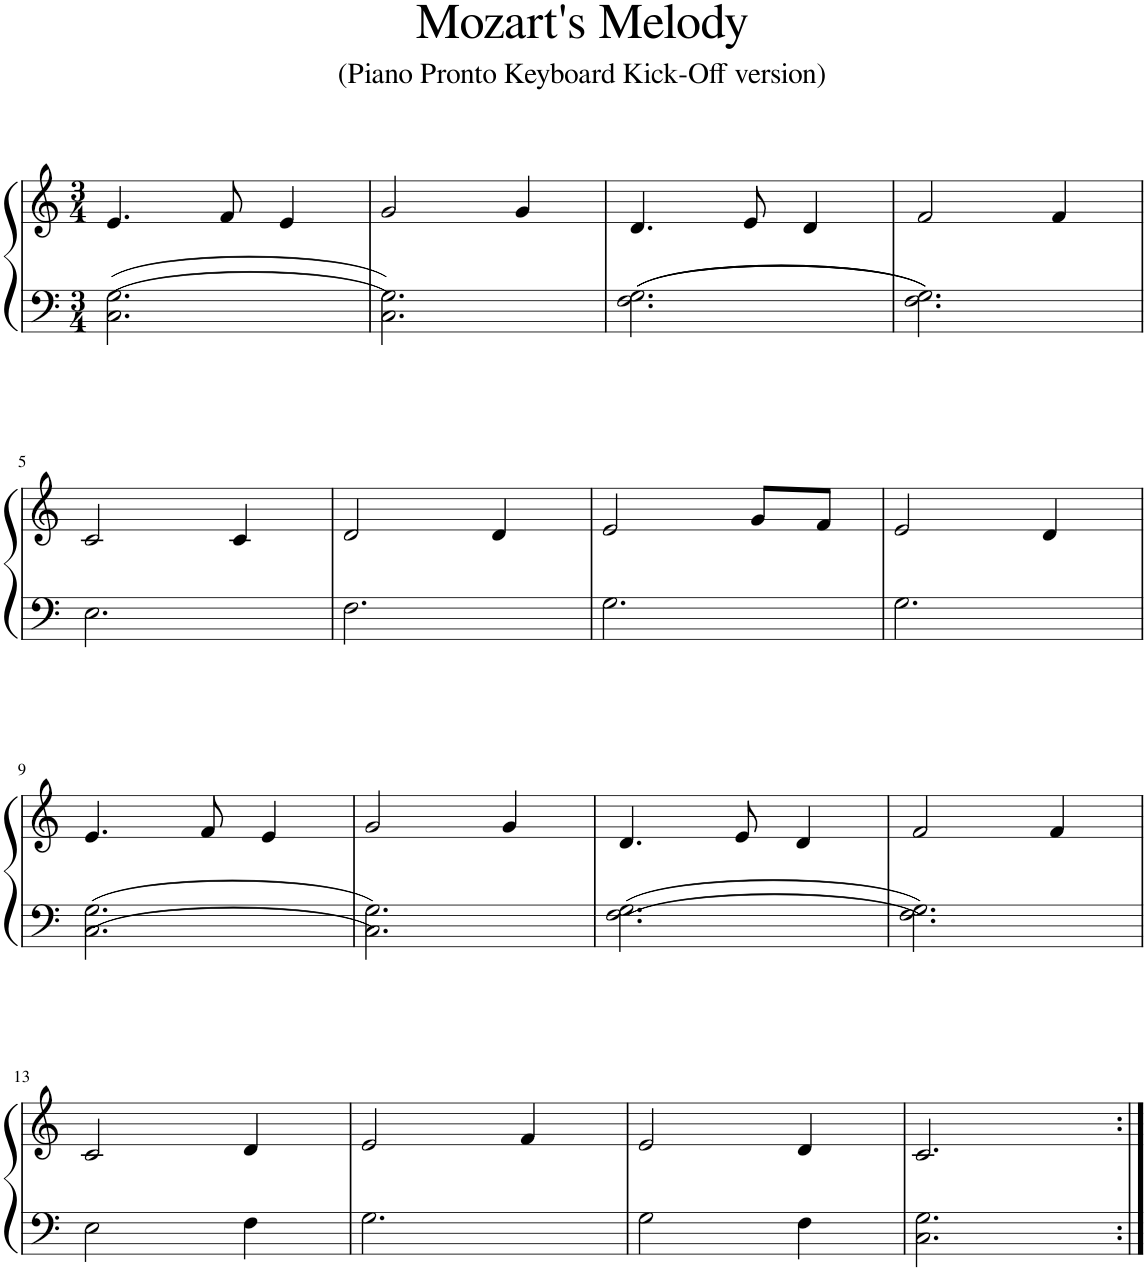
**kern	**kern
*part1	*part1
*staff2	*staff1
*I"Piano	*
*I'Pno.	*
*clefF4	*clefG2
*k[]	*k[]
*M3/4	*M3/4
=1	=1
2.C\ 2.G\	4.e/
.	8f/
.	4e/
=2	=2
2.C\ 2.G\	2g/
.	4g/
=3	=3
2.F\ 2.G\	4.d/
.	8e/
.	4d/
=4	=4
2.F\ 2.G\	2f/
.	4f/
!!LO:LB:g=z
=5	=5
2.E\	2c/
.	4c/
=6	=6
2.F\	2d/
.	4d/
=7	=7
2.G\	2e/
.	8g/L
.	8f/J
=8	=8
2.G\	2e/
.	4d/
!!LO:LB:g=z
=9	=9
2.C\ 2.G\	4.e/
.	8f/
.	4e/
=10	=10
2.C\ 2.G\	2g/
.	4g/
=11	=11
2.F\ 2.G\	4.d/
.	8e/
.	4d/
=12	=12
2.F\ 2.G\	2f/
.	4f/
!!LO:LB:g=z
=13	=13
2E\	2c/
4F\	4d/
=14	=14
2.G\	2e/
.	4f/
=15	=15
2G\	2e/
4F\	4d/
=16	=16
2.C\ 2.G\	2.c/
=:|!	=:|!
*-	*-
